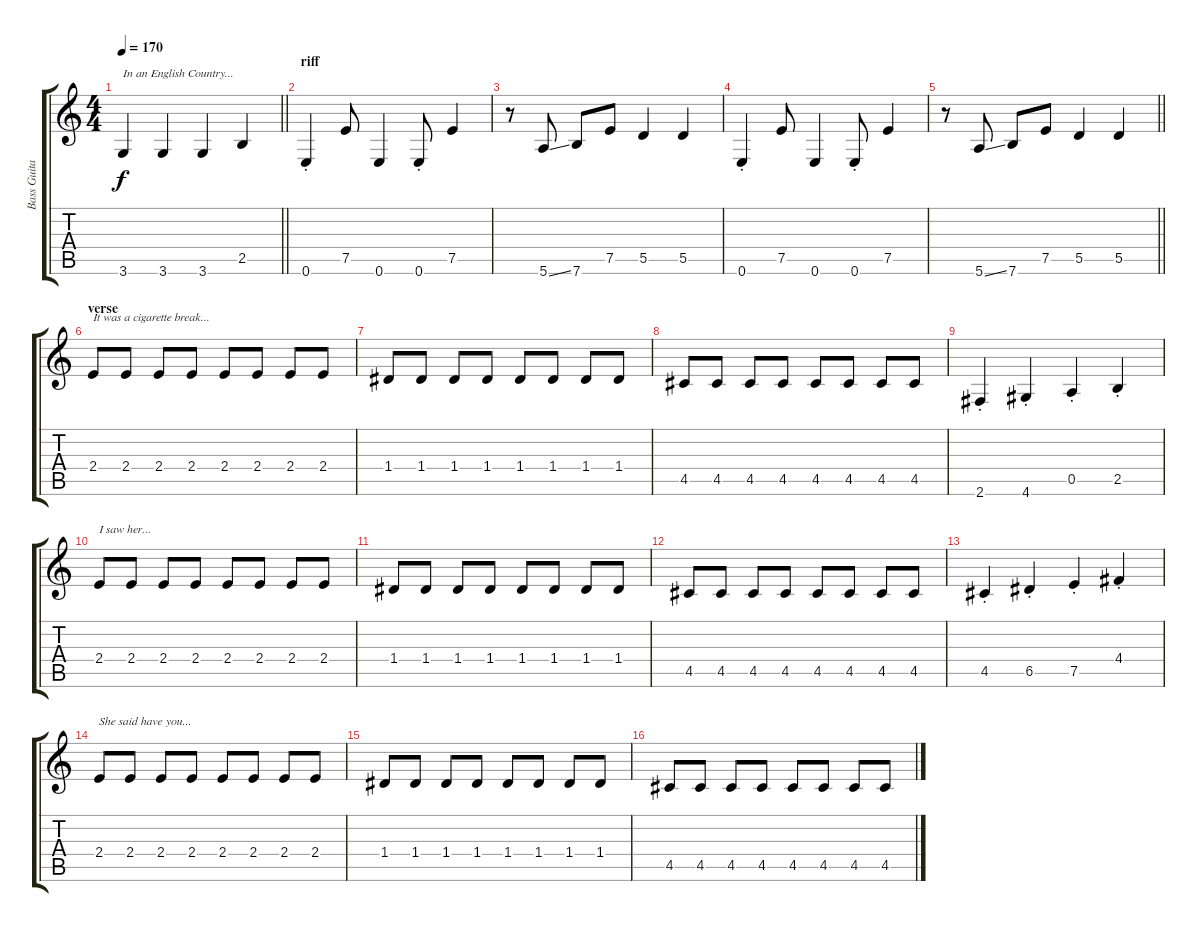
\track ("Bass Guitar" "Bass Guita") {instrument electricbasspick}
\staff {score tabs}
\tuning (E4 B3 G3 D3 A2 E2) {hide}
\ts (4 4)
\tempo 170
\clef g2
\barLineRight lightlight
\ks c
3.6.4{txt "In an English Country..." dy f} 3.6.4 3.6.4 2.5.4 |
\section ("" "riff")
0.6{st}.4 7.5.8 0.6.4 0.6{st}.8 7.5.4 |
r.8 5.6{ss}.8 7.6.8 7.5.8 5.5.4 5.5.4 |
0.6{st}.4 7.5.8 0.6.4 0.6{st}.8 7.5.4 |
\barLineRight lightlight
r.8 5.6{ss}.8 7.6.8 7.5.8 5.5.4 5.5.4 |
\section ("" "verse")
2.4.8{txt "It was a cigarette break..."} 2.4.8 2.4.8 2.4.8 2.4.8 2.4.8 2.4.8 2.4.8 |
1.4.8 1.4.8 1.4.8 1.4.8 1.4.8 1.4.8 1.4.8 1.4.8 |
4.5.8 4.5.8 4.5.8 4.5.8 4.5.8 4.5.8 4.5.8 4.5.8 |
2.6{st}.4 4.6{st}.4 0.5{st}.4 2.5{st}.4 |
2.4.8{txt "I saw her..."} 2.4.8 2.4.8 2.4.8 2.4.8 2.4.8 2.4.8 2.4.8 |
1.4.8 1.4.8 1.4.8 1.4.8 1.4.8 1.4.8 1.4.8 1.4.8 |
4.5.8 4.5.8 4.5.8 4.5.8 4.5.8 4.5.8 4.5.8 4.5.8 |
4.5{st}.4 6.5{st}.4 7.5{st}.4 4.4{st}.4 |
2.4.8{txt "She said have you..."} 2.4.8 2.4.8 2.4.8 2.4.8 2.4.8 2.4.8 2.4.8 |
1.4.8 1.4.8 1.4.8 1.4.8 1.4.8 1.4.8 1.4.8 1.4.8 |
4.5.8 4.5.8 4.5.8 4.5.8 4.5.8 4.5.8 4.5.8 4.5.8
